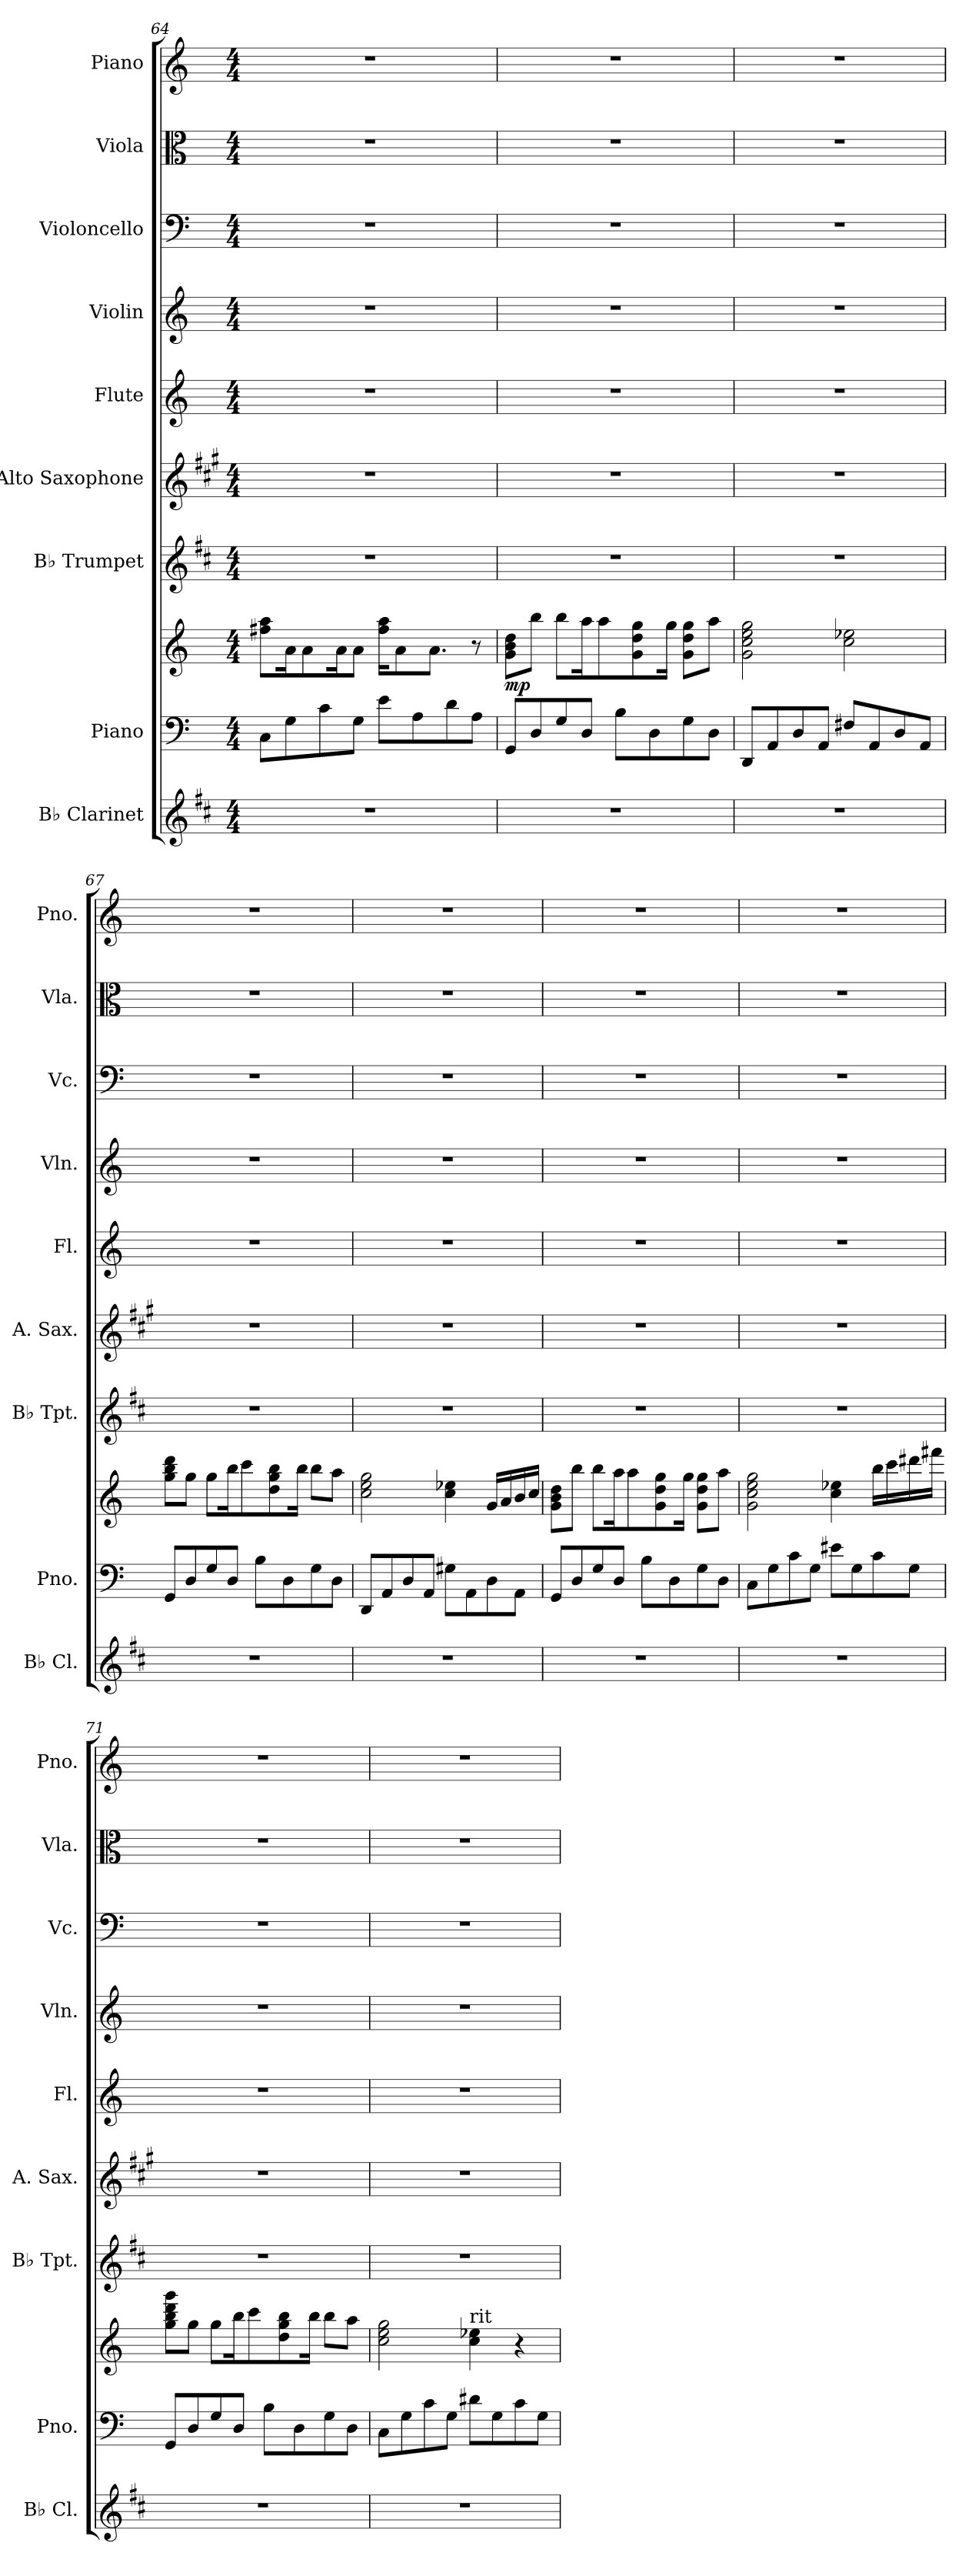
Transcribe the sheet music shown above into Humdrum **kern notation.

**kern	**kern	**kern	**dynam	**kern	**kern	**kern	**kern	**kern	**kern	**kern
*part9	*part8	*part8	*part8	*part7	*part6	*part5	*part4	*part3	*part2	*part1
*staff10	*staff9	*staff8	*staff8/9	*staff7	*staff6	*staff5	*staff4	*staff3	*staff2	*staff1
*I"B♭ Clarinet	*I"Piano	*	*	*I"B♭ Trumpet	*I"Alto Saxophone	*I"Flute	*I"Violin	*I"Violoncello	*I"Viola	*I"Piano
*I'B♭ Cl.	*I'Pno.	*	*	*I'B♭ Tpt.	*I'A. Sax.	*I'Fl.	*I'Vln.	*I'Vc.	*I'Vla.	*I'Pno.
*clefG2	*clefF4	*clefG2	*	*clefG2	*clefG2	*clefG2	*clefG2	*clefF4	*clefC3	*clefG2
*ITrd1c2	*	*	*	*ITrd1c2	*ITrd5c9	*	*	*	*	*
*k[]	*k[]	*k[]	*	*k[]	*k[]	*k[]	*k[]	*k[]	*k[]	*k[]
*M4/4	*M4/4	*M4/4	*	*M4/4	*M4/4	*M4/4	*M4/4	*M4/4	*M4/4	*M4/4
=64	=64	=64	=64	=64	=64	=64	=64	=64	=64	=64
1r	8C\L	8ff#X\ 8aa\L	.	1r	1r	1r	1r	1r	1r	1r
.	8G\	16a\K	.	.	.	.	.	.	.	.
.	.	8a\	.	.	.	.	.	.	.	.
.	8c\	.	.	.	.	.	.	.	.	.
.	.	16a\K	.	.	.	.	.	.	.	.
.	8G\J	8a\J	.	.	.	.	.	.	.	.
.	8e\L	16ff#\ 16aa\KL	.	.	.	.	.	.	.	.
.	.	8a\	.	.	.	.	.	.	.	.
.	8A\	.	.	.	.	.	.	.	.	.
.	.	8.a\J	.	.	.	.	.	.	.	.
.	8d\	.	.	.	.	.	.	.	.	.
.	8A\J	8r	.	.	.	.	.	.	.	.
!!LO:PB:g=z
=65	=65	=65	=65	=65	=65	=65	=65	=65	=65	=65
!	!	!	!LO:DY:b	!	!	!	!	!	!	!
1r	8GG/L	8g\ 8b\ 8dd\L	mp	1r	1r	1r	1r	1r	1r	1r
.	8D/	8bb\J	.	.	.	.	.	.	.	.
.	8G/	8bb\L	.	.	.	.	.	.	.	.
.	8D/J	16aa\K	.	.	.	.	.	.	.	.
.	.	8aa\	.	.	.	.	.	.	.	.
.	8B\L	.	.	.	.	.	.	.	.	.
.	.	8g\ 8dd\ 8gg\	.	.	.	.	.	.	.	.
.	8D\	.	.	.	.	.	.	.	.	.
.	.	16gg\Jk	.	.	.	.	.	.	.	.
.	8G\	8g\ 8dd\ 8gg\L	.	.	.	.	.	.	.	.
.	8D\J	8aa\J	.	.	.	.	.	.	.	.
=66	=66	=66	=66	=66	=66	=66	=66	=66	=66	=66
1r	8DD/L	2g\ 2cc\ 2ee\ 2gg\	.	1r	1r	1r	1r	1r	1r	1r
.	8AA/	.	.	.	.	.	.	.	.	.
.	8D/	.	.	.	.	.	.	.	.	.
.	8AA/J	.	.	.	.	.	.	.	.	.
.	8F#X/L	2cc\ 2ee-X\	.	.	.	.	.	.	.	.
.	8AA/	.	.	.	.	.	.	.	.	.
.	8D/	.	.	.	.	.	.	.	.	.
.	8AA/J	.	.	.	.	.	.	.	.	.
=67	=67	=67	=67	=67	=67	=67	=67	=67	=67	=67
1r	8GG/L	8gg\ 8bb\ 8ddd\L	.	1r	1r	1r	1r	1r	1r	1r
.	8D/	8gg\J	.	.	.	.	.	.	.	.
.	8G/	8gg\L	.	.	.	.	.	.	.	.
.	8D/J	16bb\K	.	.	.	.	.	.	.	.
.	.	8ccc\	.	.	.	.	.	.	.	.
.	8B\L	.	.	.	.	.	.	.	.	.
.	.	8dd\ 8gg\ 8bb\	.	.	.	.	.	.	.	.
.	8D\	.	.	.	.	.	.	.	.	.
.	.	16bb\Jk	.	.	.	.	.	.	.	.
.	8G\	8bb\L	.	.	.	.	.	.	.	.
.	8D\J	8aa\J	.	.	.	.	.	.	.	.
!!LO:PB:g=z
=68	=68	=68	=68	=68	=68	=68	=68	=68	=68	=68
1r	8DD/L	2cc\ 2ee\ 2gg\	.	1r	1r	1r	1r	1r	1r	1r
.	8AA/	.	.	.	.	.	.	.	.	.
.	8D/	.	.	.	.	.	.	.	.	.
.	8AA/J	.	.	.	.	.	.	.	.	.
.	8G#X\L	4cc\ 4ee-X\	.	.	.	.	.	.	.	.
.	8AA\	.	.	.	.	.	.	.	.	.
.	8D\	16g/LL	.	.	.	.	.	.	.	.
.	.	16a/	.	.	.	.	.	.	.	.
.	8AA\J	16b/	.	.	.	.	.	.	.	.
.	.	16cc/JJ	.	.	.	.	.	.	.	.
=69	=69	=69	=69	=69	=69	=69	=69	=69	=69	=69
1r	8GG/L	8g\ 8b\ 8dd\L	.	1r	1r	1r	1r	1r	1r	1r
.	8D/	8bb\J	.	.	.	.	.	.	.	.
.	8G/	8bb\L	.	.	.	.	.	.	.	.
.	8D/J	16aa\K	.	.	.	.	.	.	.	.
.	.	8aa\	.	.	.	.	.	.	.	.
.	8B\L	.	.	.	.	.	.	.	.	.
.	.	8g\ 8dd\ 8gg\	.	.	.	.	.	.	.	.
.	8D\	.	.	.	.	.	.	.	.	.
.	.	16gg\Jk	.	.	.	.	.	.	.	.
.	8G\	8g\ 8dd\ 8gg\L	.	.	.	.	.	.	.	.
.	8D\J	8aa\J	.	.	.	.	.	.	.	.
=70	=70	=70	=70	=70	=70	=70	=70	=70	=70	=70
1r	8C\L	2g\ 2cc\ 2ee\ 2gg\	.	1r	1r	1r	1r	1r	1r	1r
.	8G\	.	.	.	.	.	.	.	.	.
.	8c\	.	.	.	.	.	.	.	.	.
.	8G\J	.	.	.	.	.	.	.	.	.
.	8e#X\L	4cc\ 4ee-X\	.	.	.	.	.	.	.	.
.	8G\	.	.	.	.	.	.	.	.	.
.	8c\	16bb\LL	.	.	.	.	.	.	.	.
.	.	16ccc\	.	.	.	.	.	.	.	.
.	8G\J	16ddd#X\	.	.	.	.	.	.	.	.
.	.	16fff#X\JJ	.	.	.	.	.	.	.	.
!!LO:PB:g=z
=71	=71	=71	=71	=71	=71	=71	=71	=71	=71	=71
1r	8GG/L	8gg\ 8bb\ 8ddd\ 8ggg\L	.	1r	1r	1r	1r	1r	1r	1r
.	8D/	8gg\J	.	.	.	.	.	.	.	.
.	8G/	8gg\L	.	.	.	.	.	.	.	.
.	8D/J	16bb\K	.	.	.	.	.	.	.	.
.	.	8ccc\	.	.	.	.	.	.	.	.
.	8B\L	.	.	.	.	.	.	.	.	.
.	.	8dd\ 8gg\ 8bb\	.	.	.	.	.	.	.	.
.	8D\	.	.	.	.	.	.	.	.	.
.	.	16bb\Jk	.	.	.	.	.	.	.	.
.	8G\	8bb\L	.	.	.	.	.	.	.	.
.	8D\J	8aa\J	.	.	.	.	.	.	.	.
=72	=72	=72	=72	=72	=72	=72	=72	=72	=72	=72
1r	8C\L	2cc\ 2ee\ 2gg\	.	1r	1r	1r	1r	1r	1r	1r
.	8G\	.	.	.	.	.	.	.	.	.
.	8c\	.	.	.	.	.	.	.	.	.
.	8G\J	.	.	.	.	.	.	.	.	.
!	!	!LO:TX:a:t=rit	!	!	!	!	!	!	!	!
.	8d#X\L	4cc\ 4ee-X\	.	.	.	.	.	.	.	.
.	8G\	.	.	.	.	.	.	.	.	.
.	8c\	4r	.	.	.	.	.	.	.	.
.	8G\J	.	.	.	.	.	.	.	.	.
=	=	=	=	=	=	=	=	=	=	=
*-	*-	*-	*-	*-	*-	*-	*-	*-	*-	*-
